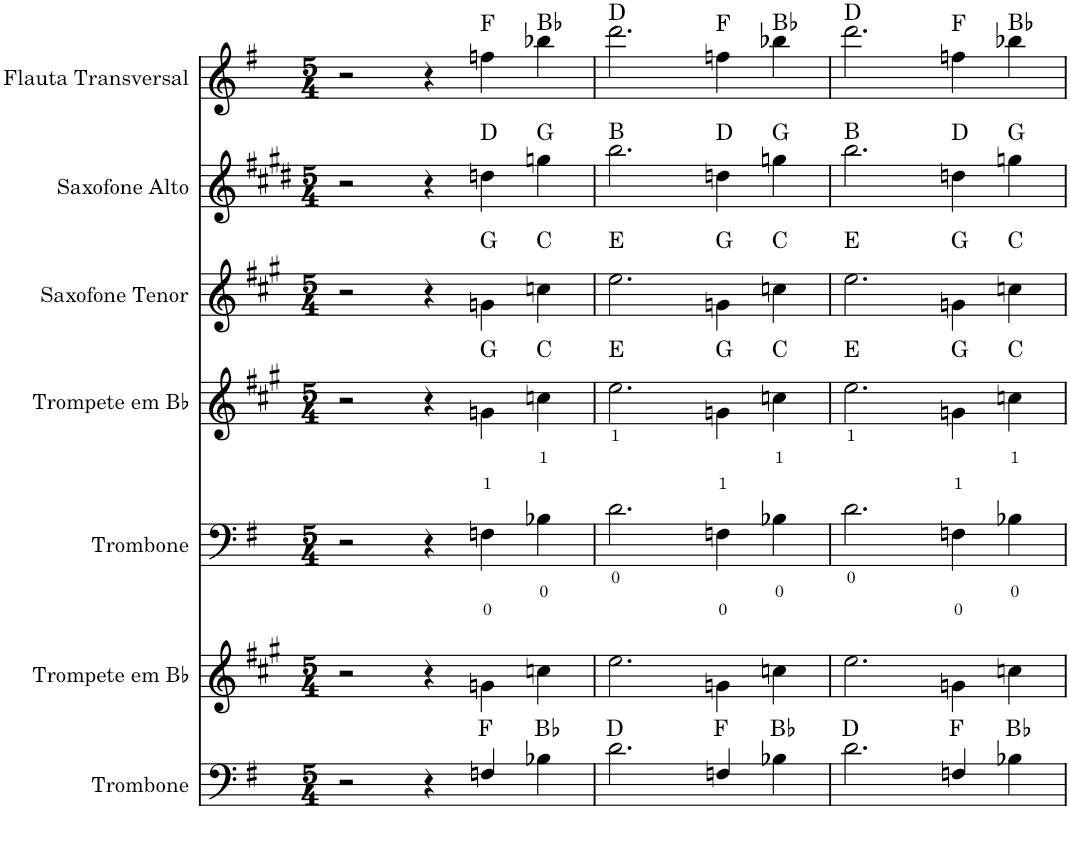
**kern	**harte	**kern	**kern	**kern	**harte	**kern	**harte	**kern	**harte	**kern	**harte
*part7	*part7	*part6	*part5	*part4	*part4	*part3	*part3	*part2	*part2	*part1	*part1
*staff7	*	*staff6	*staff5	*staff4	*	*staff3	*	*staff2	*	*staff1	*
*I"Trombone	*	*I"Trompete em Bb	*I"Trombone	*I"Trompete em Bb	*	*I"Saxofone Tenor	*	*I"Saxofone Alto	*	*I"Flauta Transversal	*
*I'Tbn.	*	*I'Tpt. em Bb	*I'Tbn.	*I'Tpt. em Bb	*	*I'Sax. Tn.	*	*	*	*I'Fl.	*
*clefF4	*	*clefG2	*clefF4	*clefG2	*	*clefG2	*	*clefG2	*	*clefG2	*
*	*	*Trd1c2	*	*Trd1c2	*	*Trd8c14	*	*Trd5c9	*	*	*
*k[f#]	*	*k[f#c#g#]	*k[f#]	*k[f#c#g#]	*	*k[f#c#g#]	*	*k[f#c#g#d#]	*	*k[f#]	*
*G:	*	*A:	*G:	*A:	*	*A:	*	*E:	*	*G:	*
*M5/4	*	*M5/4	*M5/4	*M5/4	*	*M5/4	*	*M5/4	*	*M5/4	*
=1	=1	=1	=1	=1	=1	=1	=1	=1	=1	=1	=1
2r	.	2r	2r	2r	.	2r	.	2r	.	2r	.
4r	.	4r	4r	4r	.	4r	.	4r	.	4r	.
4Fn/	F:maj	4gn\	4Fn\	4gn\	G:maj	4gn\	G:maj	4ddn\	D:maj	4ffn\	F:maj
4B-X\	Bb:maj	4ccn\	4B-X\	4ccn\	C:maj	4ccn\	C:maj	4ggn\	G:maj	4bb-X\	Bb:maj
=2	=2	=2	=2	=2	=2	=2	=2	=2	=2	=2	=2
2.d\	D:maj	2.ee\	2.d\	2.ee\	E:maj	2.ee\	E:maj	2.bb\	B:maj	2.ddd\	D:maj
4Fn/	F:maj	4gn\	4Fn\	4gn\	G:maj	4gn\	G:maj	4ddn\	D:maj	4ffn\	F:maj
4B-X\	Bb:maj	4ccn\	4B-X\	4ccn\	C:maj	4ccn\	C:maj	4ggn\	G:maj	4bb-X\	Bb:maj
=3	=3	=3	=3	=3	=3	=3	=3	=3	=3	=3	=3
2.d\	D:maj	2.ee\	2.d\	2.ee\	E:maj	2.ee\	E:maj	2.bb\	B:maj	2.ddd\	D:maj
4Fn/	F:maj	4gn\	4Fn\	4gn\	G:maj	4gn\	G:maj	4ddn\	D:maj	4ffn\	F:maj
4B-X\	Bb:maj	4ccn\	4B-X\	4ccn\	C:maj	4ccn\	C:maj	4ggn\	G:maj	4bb-X\	Bb:maj
=	=	=	=	=	=	=	=	=	=	=	=
*-	*-	*-	*-	*-	*-	*-	*-	*-	*-	*-	*-
